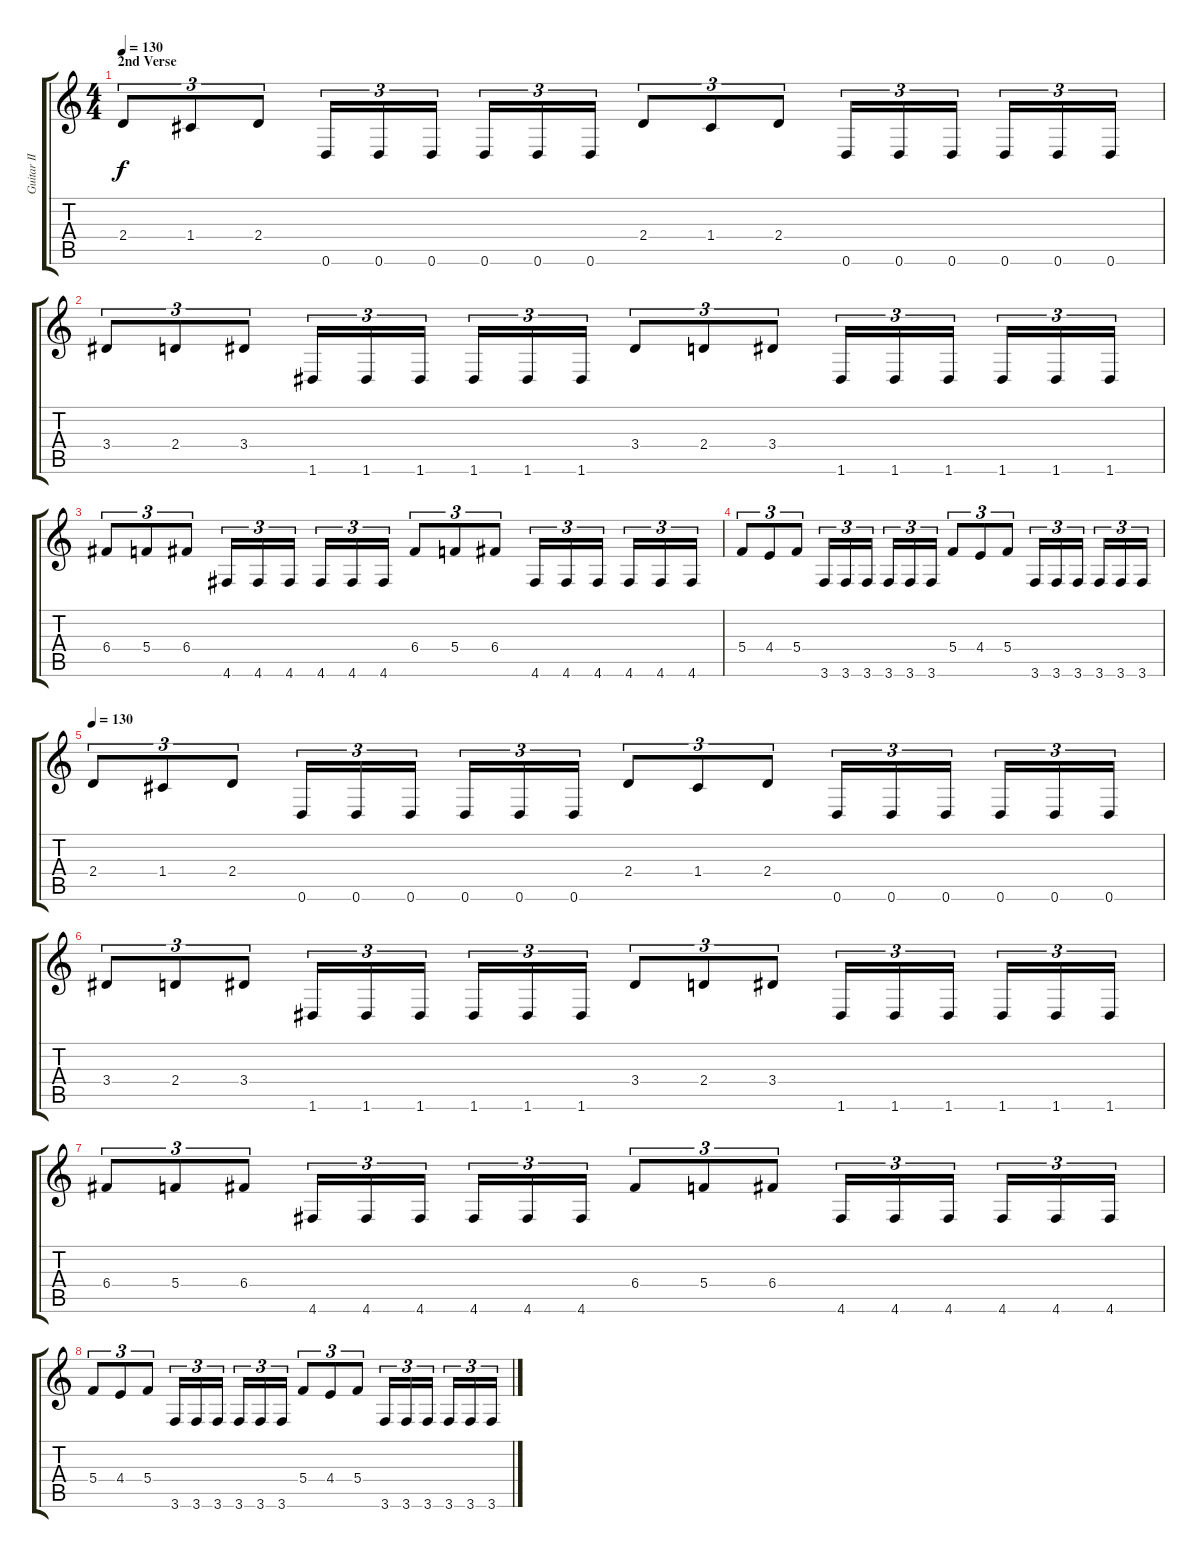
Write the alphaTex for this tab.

\track ("Guitar II" "Guitar II") {instrument distortionguitar}
\staff {score tabs}
\tuning (D4 A3 F3 C3 G2 D2) {hide}
\ts (4 4)
\section ("" "2nd Verse")
\tempo 130
\clef g2
\ks c
2.4.8{tu (3 2) dy f} 1.4.8{tu (3 2)} 2.4.8{tu (3 2)} 0.6.16{tu (3 2)} 0.6.16{tu (3 2)} 0.6.16{tu (3 2)} 0.6.16{tu (3 2)} 0.6.16{tu (3 2)} 0.6.16{tu (3 2)} 2.4.8{tu (3 2)} 1.4.8{tu (3 2)} 2.4.8{tu (3 2)} 0.6.16{tu (3 2)} 0.6.16{tu (3 2)} 0.6.16{tu (3 2)} 0.6.16{tu (3 2)} 0.6.16{tu (3 2)} 0.6.16{tu (3 2)} |
3.4.8{tu (3 2)} 2.4.8{tu (3 2)} 3.4.8{tu (3 2)} 1.6.16{tu (3 2)} 1.6.16{tu (3 2)} 1.6.16{tu (3 2)} 1.6.16{tu (3 2)} 1.6.16{tu (3 2)} 1.6.16{tu (3 2)} 3.4.8{tu (3 2)} 2.4.8{tu (3 2)} 3.4.8{tu (3 2)} 1.6.16{tu (3 2)} 1.6.16{tu (3 2)} 1.6.16{tu (3 2)} 1.6.16{tu (3 2)} 1.6.16{tu (3 2)} 1.6.16{tu (3 2)} |
6.4.8{tu (3 2)} 5.4.8{tu (3 2)} 6.4.8{tu (3 2)} 4.6.16{tu (3 2)} 4.6.16{tu (3 2)} 4.6.16{tu (3 2)} 4.6.16{tu (3 2)} 4.6.16{tu (3 2)} 4.6.16{tu (3 2)} 6.4.8{tu (3 2)} 5.4.8{tu (3 2)} 6.4.8{tu (3 2)} 4.6.16{tu (3 2)} 4.6.16{tu (3 2)} 4.6.16{tu (3 2)} 4.6.16{tu (3 2)} 4.6.16{tu (3 2)} 4.6.16{tu (3 2)} |
5.4.8{tu (3 2)} 4.4.8{tu (3 2)} 5.4.8{tu (3 2)} 3.6.16{tu (3 2)} 3.6.16{tu (3 2)} 3.6.16{tu (3 2)} 3.6.16{tu (3 2)} 3.6.16{tu (3 2)} 3.6.16{tu (3 2)} 5.4.8{tu (3 2)} 4.4.8{tu (3 2)} 5.4.8{tu (3 2)} 3.6.16{tu (3 2)} 3.6.16{tu (3 2)} 3.6.16{tu (3 2)} 3.6.16{tu (3 2)} 3.6.16{tu (3 2)} 3.6.16{tu (3 2)} |
\tempo 130
2.4.8{tu (3 2)} 1.4.8{tu (3 2)} 2.4.8{tu (3 2)} 0.6.16{tu (3 2)} 0.6.16{tu (3 2)} 0.6.16{tu (3 2)} 0.6.16{tu (3 2)} 0.6.16{tu (3 2)} 0.6.16{tu (3 2)} 2.4.8{tu (3 2)} 1.4.8{tu (3 2)} 2.4.8{tu (3 2)} 0.6.16{tu (3 2)} 0.6.16{tu (3 2)} 0.6.16{tu (3 2)} 0.6.16{tu (3 2)} 0.6.16{tu (3 2)} 0.6.16{tu (3 2)} |
3.4.8{tu (3 2)} 2.4.8{tu (3 2)} 3.4.8{tu (3 2)} 1.6.16{tu (3 2)} 1.6.16{tu (3 2)} 1.6.16{tu (3 2)} 1.6.16{tu (3 2)} 1.6.16{tu (3 2)} 1.6.16{tu (3 2)} 3.4.8{tu (3 2)} 2.4.8{tu (3 2)} 3.4.8{tu (3 2)} 1.6.16{tu (3 2)} 1.6.16{tu (3 2)} 1.6.16{tu (3 2)} 1.6.16{tu (3 2)} 1.6.16{tu (3 2)} 1.6.16{tu (3 2)} |
6.4.8{tu (3 2)} 5.4.8{tu (3 2)} 6.4.8{tu (3 2)} 4.6.16{tu (3 2)} 4.6.16{tu (3 2)} 4.6.16{tu (3 2)} 4.6.16{tu (3 2)} 4.6.16{tu (3 2)} 4.6.16{tu (3 2)} 6.4.8{tu (3 2)} 5.4.8{tu (3 2)} 6.4.8{tu (3 2)} 4.6.16{tu (3 2)} 4.6.16{tu (3 2)} 4.6.16{tu (3 2)} 4.6.16{tu (3 2)} 4.6.16{tu (3 2)} 4.6.16{tu (3 2)} |
5.4.8{tu (3 2)} 4.4.8{tu (3 2)} 5.4.8{tu (3 2)} 3.6.16{tu (3 2)} 3.6.16{tu (3 2)} 3.6.16{tu (3 2)} 3.6.16{tu (3 2)} 3.6.16{tu (3 2)} 3.6.16{tu (3 2)} 5.4.8{tu (3 2)} 4.4.8{tu (3 2)} 5.4.8{tu (3 2)} 3.6.16{tu (3 2)} 3.6.16{tu (3 2)} 3.6.16{tu (3 2)} 3.6.16{tu (3 2)} 3.6.16{tu (3 2)} 3.6.16{tu (3 2)}
